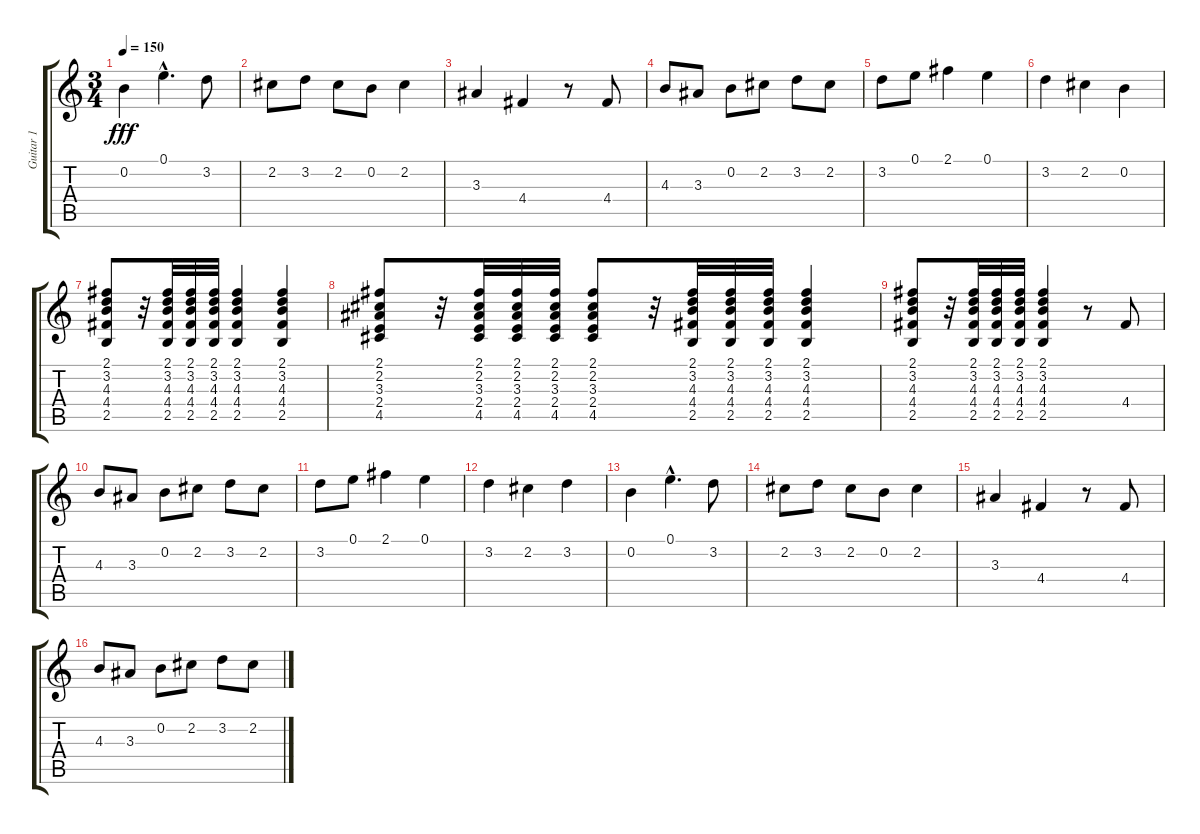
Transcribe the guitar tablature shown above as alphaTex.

\track ("Guitar 1" "Guitar 1") {instrument acousticguitarsteel}
\staff {score tabs}
\tuning (E4 B3 G3 D3 A2 E2) {hide}
\ts (3 4)
\tempo 150
\clef g2
\ks c
0.2.4{dy fff} 0.1{hac}.4{d} 3.2.8 |
2.2.8 3.2.8 2.2.8 0.2.8 2.2.4 |
3.3.4 4.4.4 r.8 4.4.8 |
4.3.8 3.3.8 0.2.8 2.2.8 3.2.8 2.2.8 |
3.2.8 0.1.8 2.1.4 0.1.4 |
3.2.4 2.2.4 0.2.4 |
(2.1 3.2 4.3 4.4 2.5).8 r.32 (2.1 3.2 4.3 4.4 2.5).32 (2.1 3.2 4.3 4.4 2.5).32 (2.1 3.2 4.3 4.4 2.5).32 (2.1 3.2 4.3 4.4 2.5).4 (2.1 3.2 4.3 4.4 2.5).4 |
(2.1 2.2 3.3 2.4 4.5).8 r.32 (2.1 2.2 3.3 2.4 4.5).32 (2.1 2.2 3.3 2.4 4.5).32 (2.1 2.2 3.3 2.4 4.5).32 (2.1 2.2 3.3 2.4 4.5).8 r.32 (2.1 3.2 4.3 4.4 2.5).32 (2.1 3.2 4.3 4.4 2.5).32 (2.1 3.2 4.3 4.4 2.5).32 (2.1 3.2 4.3 4.4 2.5).4 |
(2.1 3.2 4.3 4.4 2.5).8 r.32 (2.1 3.2 4.3 4.4 2.5).32 (2.1 3.2 4.3 4.4 2.5).32 (2.1 3.2 4.3 4.4 2.5).32 (2.1 3.2 4.3 4.4 2.5).4 r.8 4.4.8 |
4.3.8 3.3.8 0.2.8 2.2.8 3.2.8 2.2.8 |
3.2.8 0.1.8 2.1.4 0.1.4 |
3.2.4 2.2.4 3.2.4 |
0.2.4 0.1{hac}.4{d} 3.2.8 |
2.2.8 3.2.8 2.2.8 0.2.8 2.2.4 |
3.3.4 4.4.4 r.8 4.4.8 |
4.3.8 3.3.8 0.2.8 2.2.8 3.2.8 2.2.8
